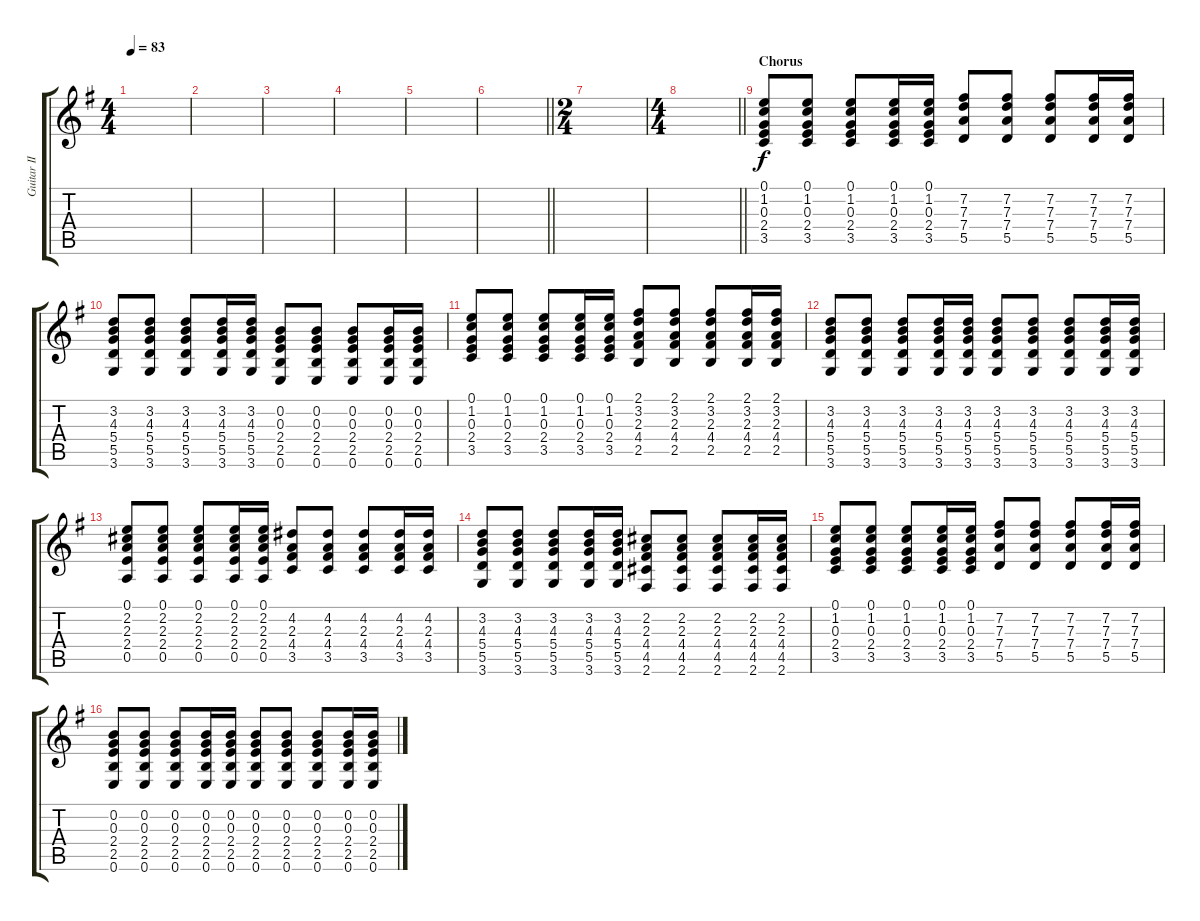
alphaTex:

\track ("Guitar II" "Guitar II") {instrument overdrivenguitar}
\staff {score tabs}
\tuning (E4 B3 G3 D3 A2 E2) {hide}
\ts (4 4)
\tempo 83
\clef g2
\ks g
|
|
|
|
|
\barLineRight lightlight
|
\ts (2 4)
|
\ts (4 4)
\barLineRight lightlight
|
\section ("" "Chorus")
(0.1 1.2 0.3 2.4 3.5).8 (0.1 1.2 0.3 2.4 3.5).8 (0.1 1.2 0.3 2.4 3.5).8 (0.1 1.2 0.3 2.4 3.5).16 (0.1 1.2 0.3 2.4 3.5).16 (7.2 7.3 7.4 5.5).8 (7.2 7.3 7.4 5.5).8 (7.2 7.3 7.4 5.5).8 (7.2 7.3 7.4 5.5).16 (7.2 7.3 7.4 5.5).16 |
(3.2 4.3 5.4 5.5 3.6).8 (3.2 4.3 5.4 5.5 3.6).8 (3.2 4.3 5.4 5.5 3.6).8 (3.2 4.3 5.4 5.5 3.6).16 (3.2 4.3 5.4 5.5 3.6).16 (0.2 0.3 2.4 2.5 0.6).8 (0.2 0.3 2.4 2.5 0.6).8 (0.2 0.3 2.4 2.5 0.6).8 (0.2 0.3 2.4 2.5 0.6).16 (0.2 0.3 2.4 2.5 0.6).16 |
(0.1 1.2 0.3 2.4 3.5).8 (0.1 1.2 0.3 2.4 3.5).8 (0.1 1.2 0.3 2.4 3.5).8 (0.1 1.2 0.3 2.4 3.5).16 (0.1 1.2 0.3 2.4 3.5).16 (2.1 3.2 2.3 4.4 2.5).8 (2.1 3.2 2.3 4.4 2.5).8 (2.1 3.2 2.3 4.4 2.5).8 (2.1 3.2 2.3 4.4 2.5).16 (2.1 3.2 2.3 4.4 2.5).16 |
(3.2 4.3 5.4 5.5 3.6).8 (3.2 4.3 5.4 5.5 3.6).8 (3.2 4.3 5.4 5.5 3.6).8 (3.2 4.3 5.4 5.5 3.6).16 (3.2 4.3 5.4 5.5 3.6).16 (3.2 4.3 5.4 5.5 3.6).8 (3.2 4.3 5.4 5.5 3.6).8 (3.2 4.3 5.4 5.5 3.6).8 (3.2 4.3 5.4 5.5 3.6).16 (3.2 4.3 5.4 5.5 3.6).16 |
(0.1 2.2 2.3 2.4 0.5).8 (0.1 2.2 2.3 2.4 0.5).8 (0.1 2.2 2.3 2.4 0.5).8 (0.1 2.2 2.3 2.4 0.5).16 (0.1 2.2 2.3 2.4 0.5).16 (4.2 2.3 4.4 3.5).8 (4.2 2.3 4.4 3.5).8 (4.2 2.3 4.4 3.5).8 (4.2 2.3 4.4 3.5).16 (4.2 2.3 4.4 3.5).16 |
(3.2 4.3 5.4 5.5 3.6).8 (3.2 4.3 5.4 5.5 3.6).8 (3.2 4.3 5.4 5.5 3.6).8 (3.2 4.3 5.4 5.5 3.6).16 (3.2 4.3 5.4 5.5 3.6).16 (2.2 2.3 4.4 4.5 2.6).8 (2.2 2.3 4.4 4.5 2.6).8 (2.2 2.3 4.4 4.5 2.6).8 (2.2 2.3 4.4 4.5 2.6).16 (2.2 2.3 4.4 4.5 2.6).16 |
(0.1 1.2 0.3 2.4 3.5).8 (0.1 1.2 0.3 2.4 3.5).8 (0.1 1.2 0.3 2.4 3.5).8 (0.1 1.2 0.3 2.4 3.5).16 (0.1 1.2 0.3 2.4 3.5).16 (7.2 7.3 7.4 5.5).8 (7.2 7.3 7.4 5.5).8 (7.2 7.3 7.4 5.5).8 (7.2 7.3 7.4 5.5).16 (7.2 7.3 7.4 5.5).16 |
(0.2 0.3 2.4 2.5 0.6).8 (0.2 0.3 2.4 2.5 0.6).8 (0.2 0.3 2.4 2.5 0.6).8 (0.2 0.3 2.4 2.5 0.6).16 (0.2 0.3 2.4 2.5 0.6).16 (0.2 0.3 2.4 2.5 0.6).8 (0.2 0.3 2.4 2.5 0.6).8 (0.2 0.3 2.4 2.5 0.6).8 (0.2 0.3 2.4 2.5 0.6).16 (0.2 0.3 2.4 2.5 0.6).16
